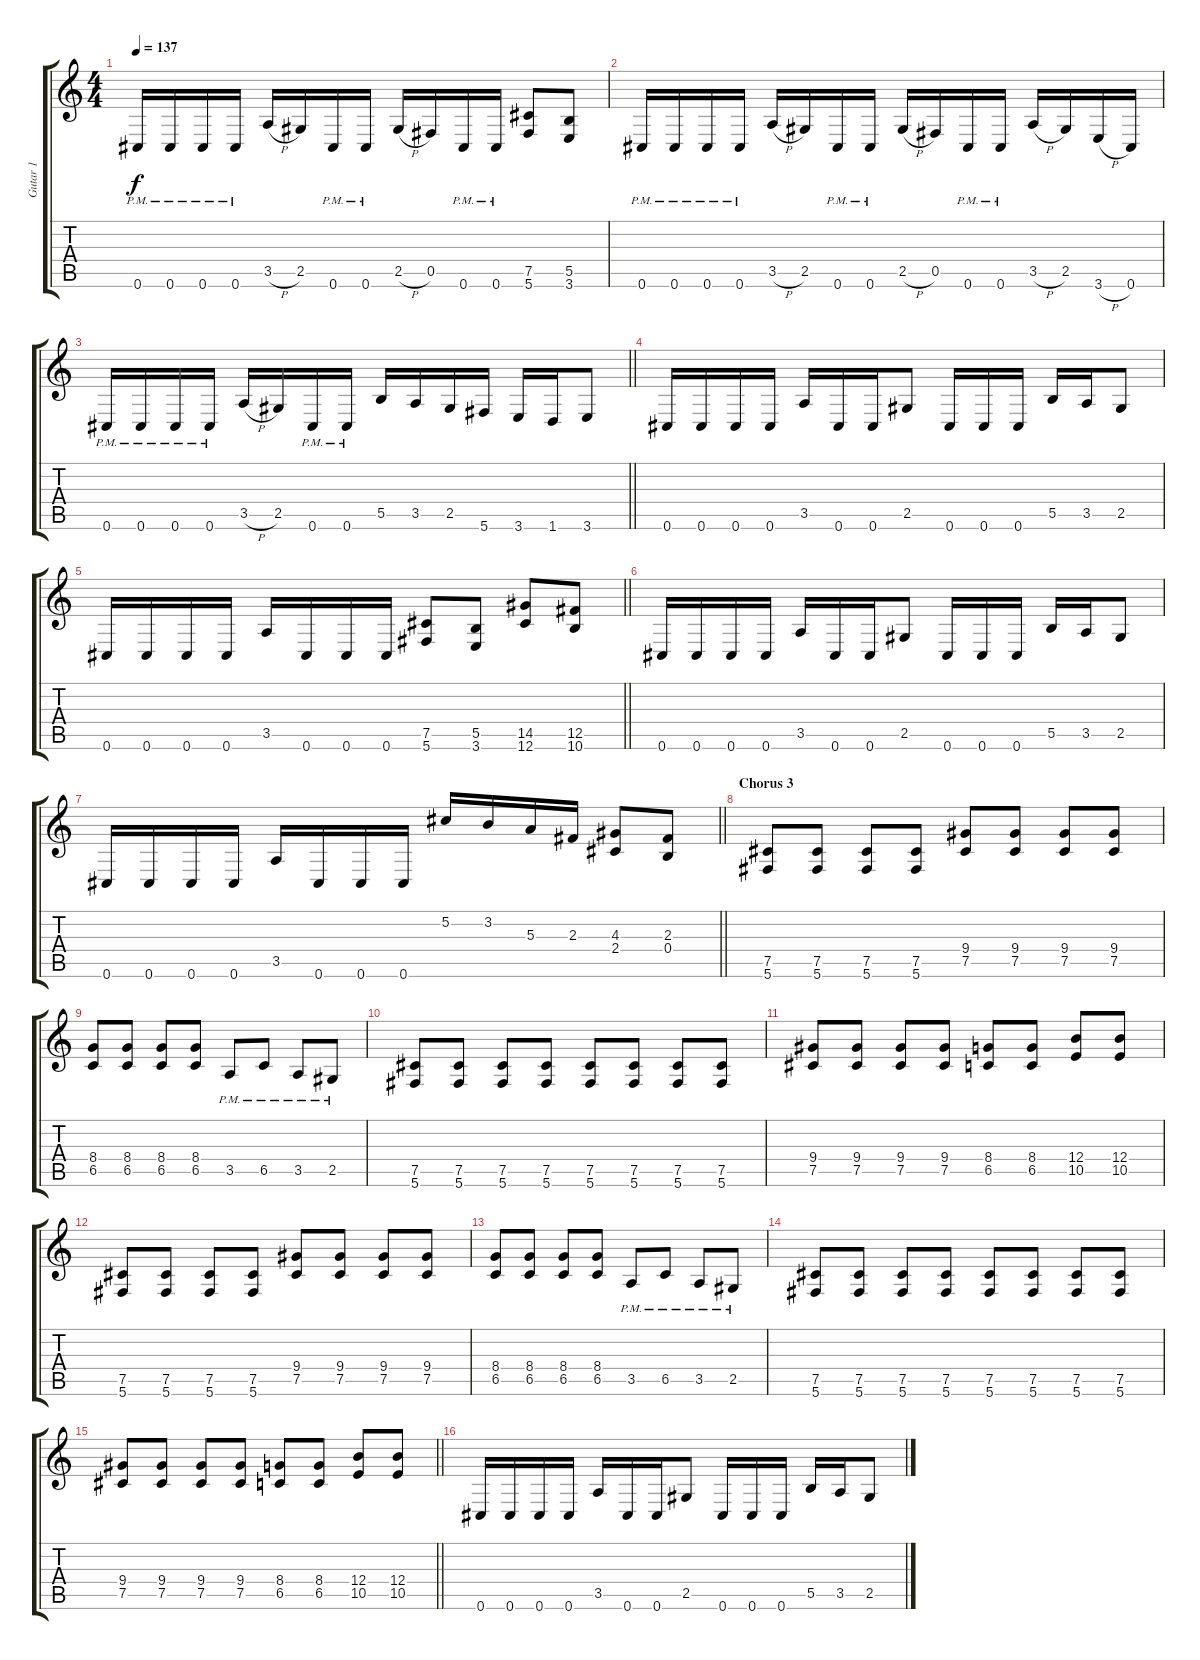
\track ("Gutar 1" "Gutar 1") {instrument overdrivenguitar}
\staff {score tabs}
\tuning (Db4 Ab3 E3 B2 Gb2 Db2) {hide}
\ts (4 4)
\tempo 137
\clef g2
\ks c
0.6{pm}.16{dy f} 0.6{pm}.16 0.6{pm}.16 0.6{pm}.16 3.5{h}.16 2.5.16 0.6{pm}.16 0.6{pm}.16 2.5{h}.16 0.5.16 0.6{pm}.16 0.6{pm}.16 (7.5 5.6).8 (5.5 3.6).8 |
0.6{pm}.16 0.6{pm}.16 0.6{pm}.16 0.6{pm}.16 3.5{h}.16 2.5.16 0.6{pm}.16 0.6{pm}.16 2.5{h}.16 0.5.16 0.6{pm}.16 0.6{pm}.16 3.5{h}.16 2.5.16 3.6{h}.16 0.6.16 |
\barLineRight lightlight
0.6{pm}.16 0.6{pm}.16 0.6{pm}.16 0.6{pm}.16 3.5{h}.16 2.5.16 0.6{pm}.16 0.6{pm}.16 5.5.16 3.5.16 2.5.16 5.6.16 3.6.16 1.6.16 3.6.8 |
0.6.16 0.6.16 0.6.16 0.6.16 3.5.16 0.6.16 0.6.16 2.5.8 0.6.16 0.6.16 0.6.16 5.5.16 3.5.16 2.5.8 |
\barLineRight lightlight
0.6.16 0.6.16 0.6.16 0.6.16 3.5.16 0.6.16 0.6.16 0.6.16 (7.5 5.6).8 (5.5 3.6).8 (14.5 12.6).8 (12.5 10.6).8 |
0.6.16 0.6.16 0.6.16 0.6.16 3.5.16 0.6.16 0.6.16 2.5.8 0.6.16 0.6.16 0.6.16 5.5.16 3.5.16 2.5.8 |
\barLineRight lightlight
0.6.16 0.6.16 0.6.16 0.6.16 3.5.16 0.6.16 0.6.16 0.6.16 5.2.16 3.2.16 5.3.16 2.3.16 (4.3 2.4).8 (2.3 0.4).8 |
\section ("" "Chorus 3")
(7.5 5.6).8{volume 10} (7.5 5.6).8 (7.5 5.6).8 (7.5 5.6).8 (9.4 7.5).8 (9.4 7.5).8 (9.4 7.5).8 (9.4 7.5).8 |
(8.4 6.5).8 (8.4 6.5).8 (8.4 6.5).8 (8.4 6.5).8 3.5{pm}.8 6.5{pm}.8 3.5{pm}.8 2.5{pm}.8 |
(7.5 5.6).8 (7.5 5.6).8 (7.5 5.6).8 (7.5 5.6).8 (7.5 5.6).8 (7.5 5.6).8 (7.5 5.6).8 (7.5 5.6).8 |
(9.4 7.5).8 (9.4 7.5).8 (9.4 7.5).8 (9.4 7.5).8 (8.4 6.5).8 (8.4 6.5).8 (12.4 10.5).8 (12.4 10.5).8 |
(7.5 5.6).8 (7.5 5.6).8 (7.5 5.6).8 (7.5 5.6).8 (9.4 7.5).8 (9.4 7.5).8 (9.4 7.5).8 (9.4 7.5).8 |
(8.4 6.5).8 (8.4 6.5).8 (8.4 6.5).8 (8.4 6.5).8 3.5{pm}.8 6.5{pm}.8 3.5{pm}.8 2.5{pm}.8 |
(7.5 5.6).8 (7.5 5.6).8 (7.5 5.6).8 (7.5 5.6).8 (7.5 5.6).8 (7.5 5.6).8 (7.5 5.6).8 (7.5 5.6).8 |
\barLineRight lightlight
(9.4 7.5).8 (9.4 7.5).8 (9.4 7.5).8 (9.4 7.5).8 (8.4 6.5).8 (8.4 6.5).8 (12.4 10.5).8 (12.4 10.5).8 |
0.6.16 0.6.16 0.6.16 0.6.16 3.5.16 0.6.16 0.6.16 2.5.8 0.6.16 0.6.16 0.6.16 5.5.16 3.5.16 2.5.8
